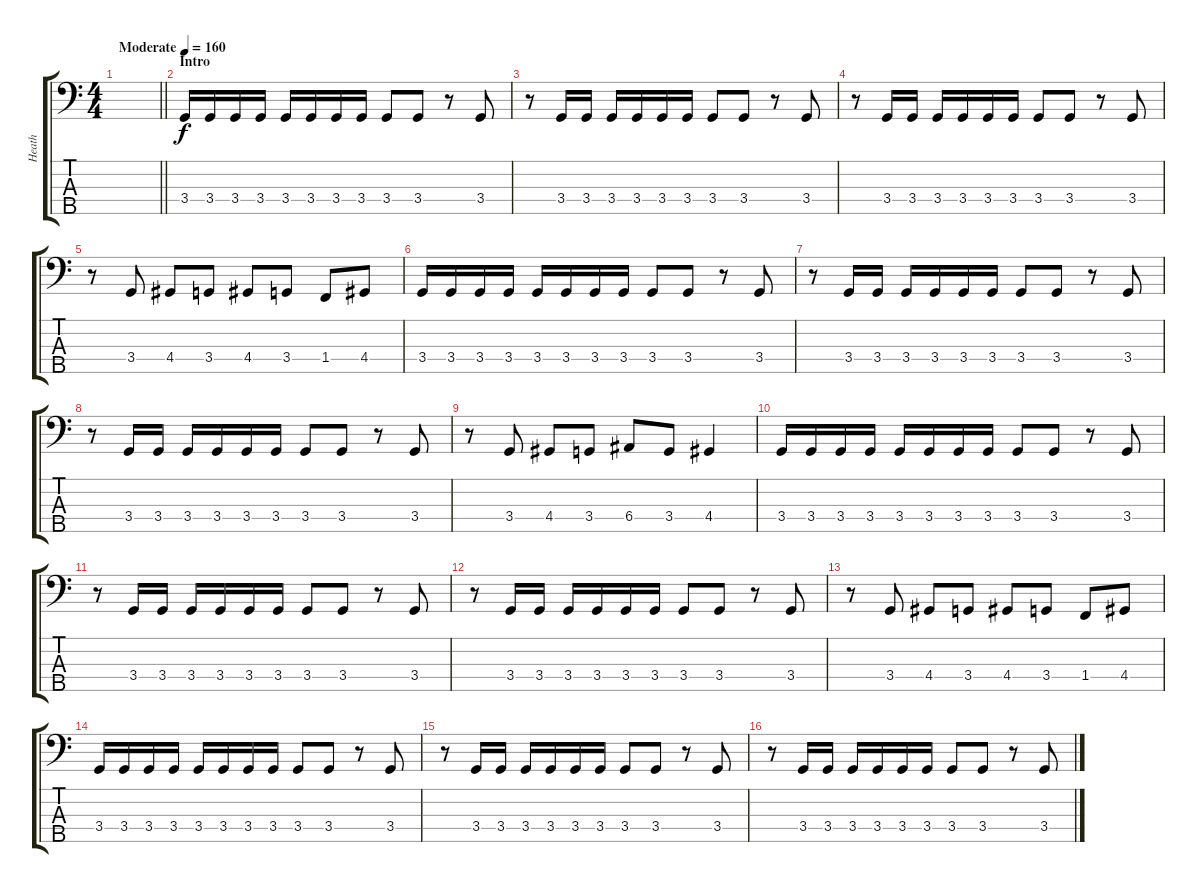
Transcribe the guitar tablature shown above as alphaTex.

\track ("Heath" "Heath") {instrument electricbasspick}
\staff {score tabs}
\tuning (G2 D2 A1 E1 B0) {hide}
\ts (4 4)
\tempo (160 "Moderate")
\clef f4
\barLineRight lightlight
\ks c
|
\section ("" "Intro")
3.4.16 3.4.16 3.4.16 3.4.16 3.4.16 3.4.16 3.4.16 3.4.16 3.4.8 3.4.8 r.8 3.4.8 |
r.8 3.4.16 3.4.16 3.4.16 3.4.16 3.4.16 3.4.16 3.4.8 3.4.8 r.8 3.4.8 |
r.8 3.4.16 3.4.16 3.4.16 3.4.16 3.4.16 3.4.16 3.4.8 3.4.8 r.8 3.4.8 |
r.8 3.4.8 4.4.8 3.4.8 4.4.8 3.4.8 1.4.8 4.4.8 |
3.4.16 3.4.16 3.4.16 3.4.16 3.4.16 3.4.16 3.4.16 3.4.16 3.4.8 3.4.8 r.8 3.4.8 |
r.8 3.4.16 3.4.16 3.4.16 3.4.16 3.4.16 3.4.16 3.4.8 3.4.8 r.8 3.4.8 |
r.8 3.4.16 3.4.16 3.4.16 3.4.16 3.4.16 3.4.16 3.4.8 3.4.8 r.8 3.4.8 |
r.8 3.4.8 4.4.8 3.4.8 6.4.8 3.4.8 4.4.4 |
3.4.16 3.4.16 3.4.16 3.4.16 3.4.16 3.4.16 3.4.16 3.4.16 3.4.8 3.4.8 r.8 3.4.8 |
r.8 3.4.16 3.4.16 3.4.16 3.4.16 3.4.16 3.4.16 3.4.8 3.4.8 r.8 3.4.8 |
r.8 3.4.16 3.4.16 3.4.16 3.4.16 3.4.16 3.4.16 3.4.8 3.4.8 r.8 3.4.8 |
r.8 3.4.8 4.4.8 3.4.8 4.4.8 3.4.8 1.4.8 4.4.8 |
3.4.16 3.4.16 3.4.16 3.4.16 3.4.16 3.4.16 3.4.16 3.4.16 3.4.8 3.4.8 r.8 3.4.8 |
r.8 3.4.16 3.4.16 3.4.16 3.4.16 3.4.16 3.4.16 3.4.8 3.4.8 r.8 3.4.8 |
r.8 3.4.16 3.4.16 3.4.16 3.4.16 3.4.16 3.4.16 3.4.8 3.4.8 r.8 3.4.8
